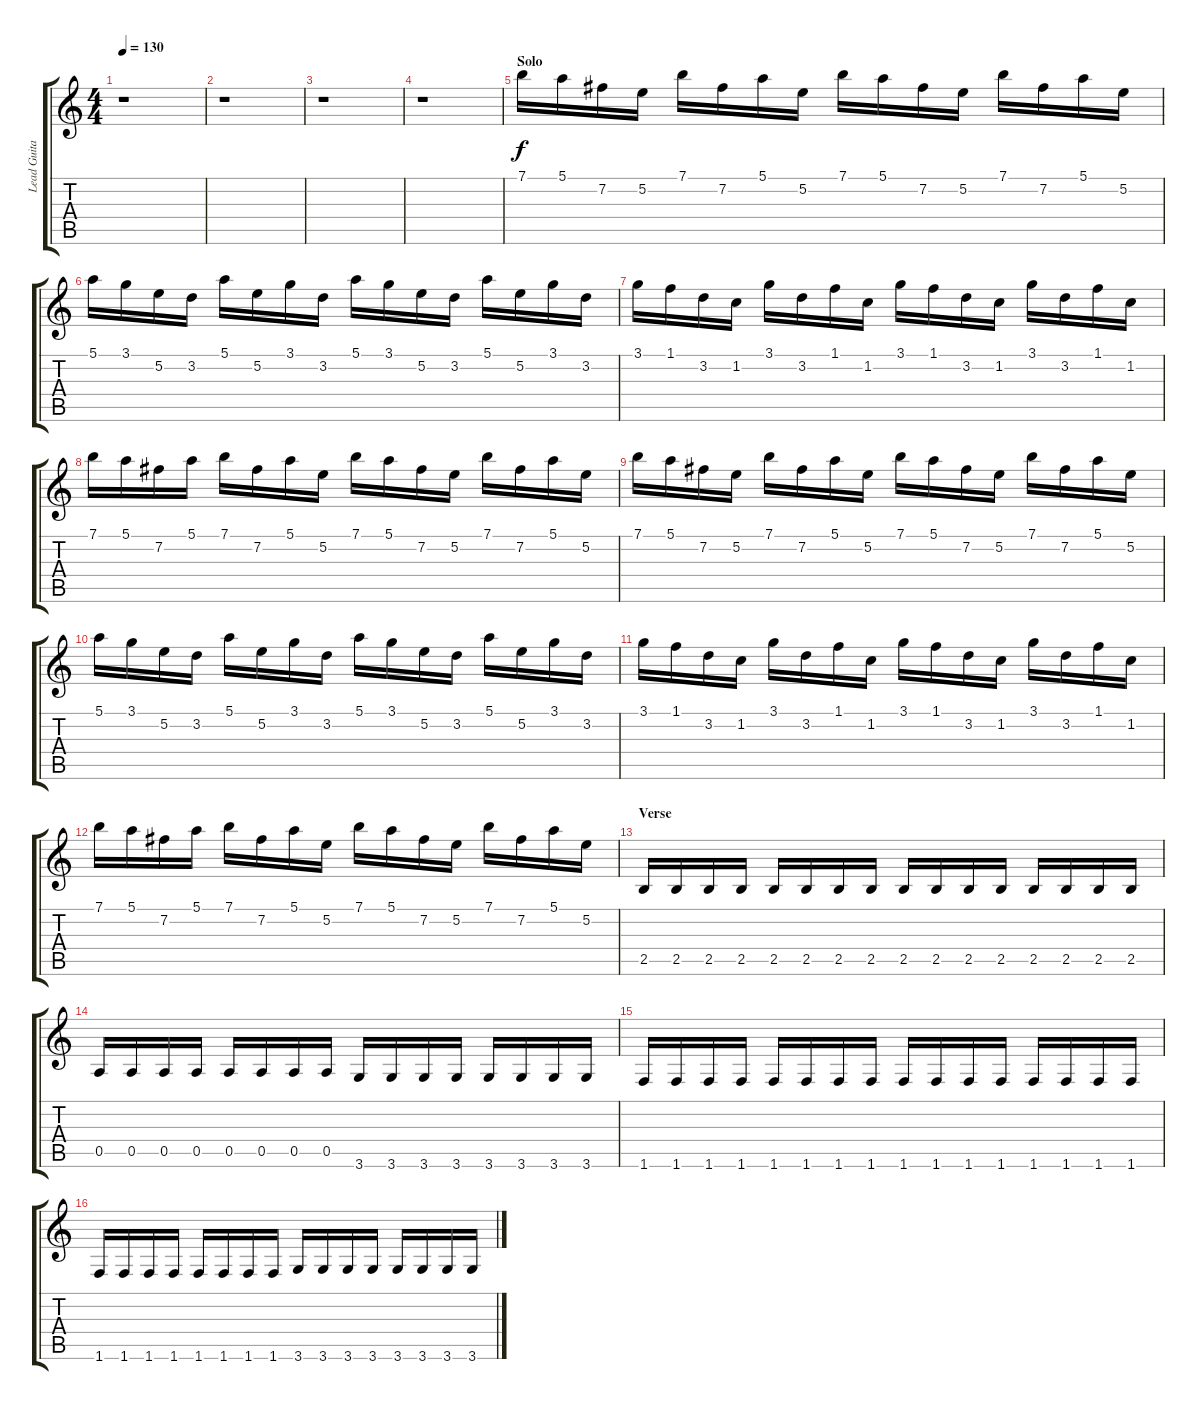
\track ("Lead Guitar 1" "Lead Guita") {instrument distortionguitar}
\staff {score tabs}
\tuning (E4 B3 G3 D3 A2 E2) {hide}
\ts (4 4)
\tempo 130
\clef g2
\ks c
r.1{dy f} |
r.1 |
r.1 |
r.1 |
\section ("" "Solo")
7.1.16 5.1.16 7.2.16 5.2.16 7.1.16 7.2.16 5.1.16 5.2.16 7.1.16 5.1.16 7.2.16 5.2.16 7.1.16 7.2.16 5.1.16 5.2.16 |
5.1.16 3.1.16 5.2.16 3.2.16 5.1.16 5.2.16 3.1.16 3.2.16 5.1.16 3.1.16 5.2.16 3.2.16 5.1.16 5.2.16 3.1.16 3.2.16 |
3.1.16 1.1.16 3.2.16 1.2.16 3.1.16 3.2.16 1.1.16 1.2.16 3.1.16 1.1.16 3.2.16 1.2.16 3.1.16 3.2.16 1.1.16 1.2.16 |
7.1.16 5.1.16 7.2.16 5.1.16 7.1.16 7.2.16 5.1.16 5.2.16 7.1.16 5.1.16 7.2.16 5.2.16 7.1.16 7.2.16 5.1.16 5.2.16 |
7.1.16 5.1.16 7.2.16 5.2.16 7.1.16 7.2.16 5.1.16 5.2.16 7.1.16 5.1.16 7.2.16 5.2.16 7.1.16 7.2.16 5.1.16 5.2.16 |
5.1.16 3.1.16 5.2.16 3.2.16 5.1.16 5.2.16 3.1.16 3.2.16 5.1.16 3.1.16 5.2.16 3.2.16 5.1.16 5.2.16 3.1.16 3.2.16 |
3.1.16 1.1.16 3.2.16 1.2.16 3.1.16 3.2.16 1.1.16 1.2.16 3.1.16 1.1.16 3.2.16 1.2.16 3.1.16 3.2.16 1.1.16 1.2.16 |
7.1.16 5.1.16 7.2.16 5.1.16 7.1.16 7.2.16 5.1.16 5.2.16 7.1.16 5.1.16 7.2.16 5.2.16 7.1.16 7.2.16 5.1.16 5.2.16 |
\section ("" "Verse")
2.5.16 2.5.16 2.5.16 2.5.16 2.5.16 2.5.16 2.5.16 2.5.16 2.5.16 2.5.16 2.5.16 2.5.16 2.5.16 2.5.16 2.5.16 2.5.16 |
0.5.16 0.5.16 0.5.16 0.5.16 0.5.16 0.5.16 0.5.16 0.5.16 3.6.16 3.6.16 3.6.16 3.6.16 3.6.16 3.6.16 3.6.16 3.6.16 |
1.6.16 1.6.16 1.6.16 1.6.16 1.6.16 1.6.16 1.6.16 1.6.16 1.6.16 1.6.16 1.6.16 1.6.16 1.6.16 1.6.16 1.6.16 1.6.16 |
1.6.16 1.6.16 1.6.16 1.6.16 1.6.16 1.6.16 1.6.16 1.6.16 3.6.16 3.6.16 3.6.16 3.6.16 3.6.16 3.6.16 3.6.16 3.6.16
